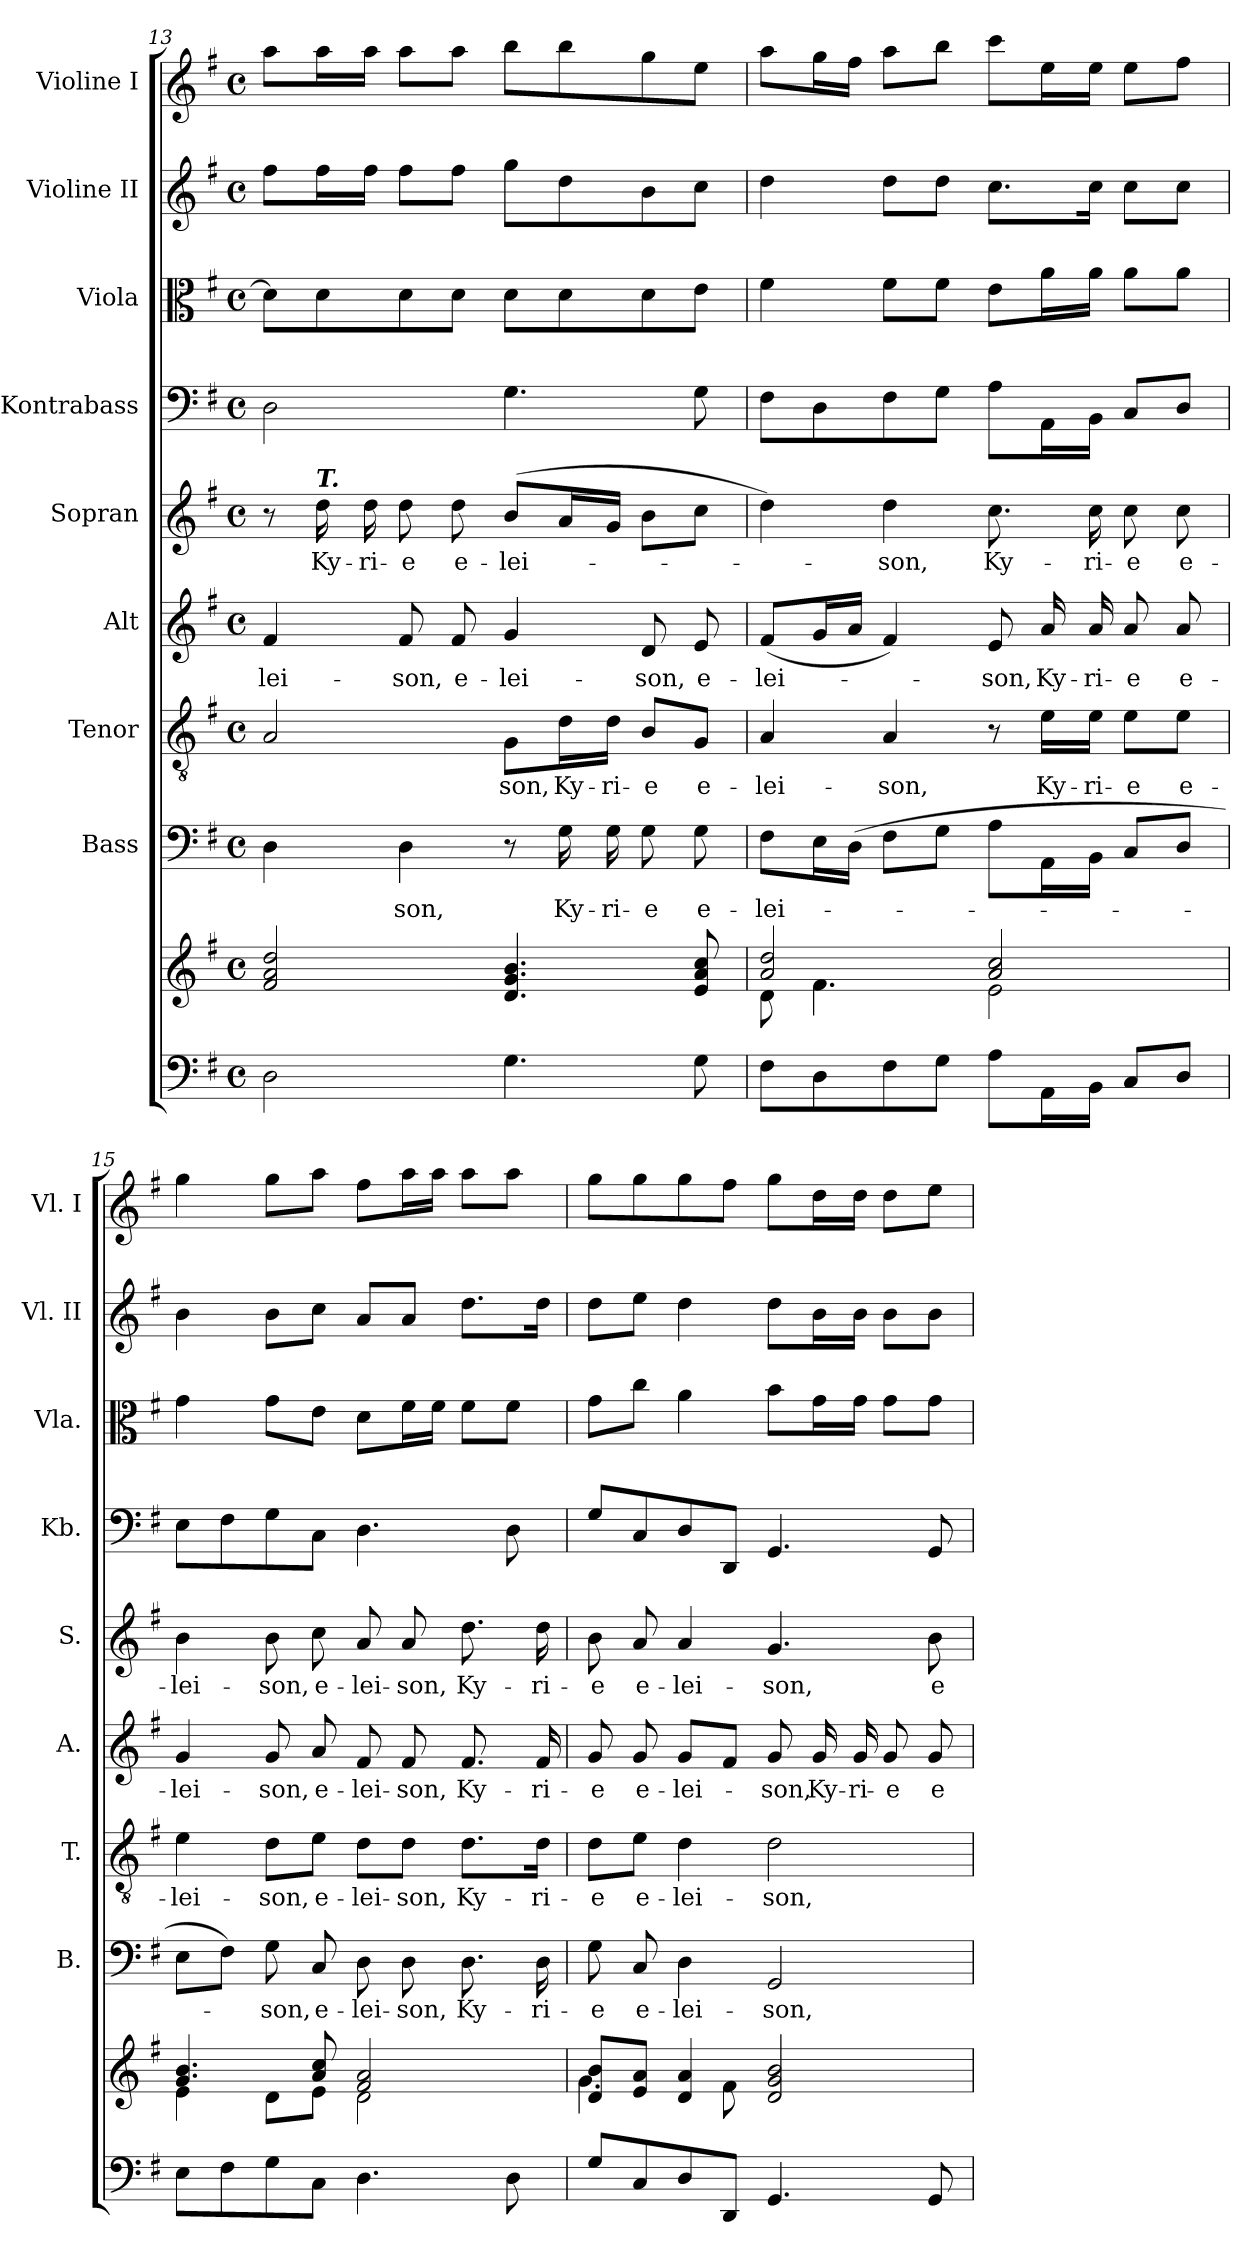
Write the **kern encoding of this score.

**kern	**kern	**kern	**text	**kern	**text	**kern	**text	**kern	**text	**kern	**kern	**kern	**kern
*part9	*part9	*part8	*part8	*part7	*part7	*part6	*part6	*part5	*part5	*part4	*part3	*part2	*part1
*staff10	*staff9	*staff8	*staff8	*staff7	*staff7	*staff6	*staff6	*staff5	*staff5	*staff4	*staff3	*staff2	*staff1
*	*	*I"Bass	*	*I"Tenor	*	*I"Alt	*	*I"Sopran	*	*I"Kontrabass	*I"Viola	*I"Violine II	*I"Violine I
*	*	*I'B.	*	*I'T.	*	*I'A.	*	*I'S.	*	*I'Kb.	*I'Vla.	*I'Vl. II	*I'Vl. I
!!LO:PB:g=z
*clefF4	*clefG2	*clefF4	*	*clefGv2	*	*clefG2	*	*clefG2	*	*clefF4	*clefC3	*clefG2	*clefG2
*	*	*	*	*	*	*	*	*	*	*ITrd7c12	*	*	*
*k[f#]	*k[f#]	*k[f#]	*	*k[f#]	*	*k[f#]	*	*k[f#]	*	*k[f#]	*k[f#]	*k[f#]	*k[f#]
*G:	*G:	*G:	*	*G:	*	*G:	*	*G:	*	*G:	*G:	*G:	*G:
*M4/4	*M4/4	*M4/4	*	*M4/4	*	*M4/4	*	*M4/4	*	*M4/4	*M4/4	*M4/4	*M4/4
*met(c)	*met(c)	*met(c)	*	*met(c)	*	*met(c)	*	*met(c)	*	*met(c)	*met(c)	*met(c)	*met(c)
=13	=13	=13	=13	=13	=13	=13	=13	=13	=13	=13	=13	=13	=13
!	!	!	!	!	!	!	!LO:LY:b	!	!	!	!	!	!
2D\	2f#/ 2a/ 2dd/	4D\	.	2A/	.	4f#/	-lei-	8r	.	2DD\	8d\L]	8ff#\L	8aa\L
!	!	!	!	!	!	!	!	!LO:TX:a:Bi:t=T.	!	!	!	!	!
!	!	!	!	!	!	!	!	!	!LO:LY:b	!	!	!	!
.	.	.	.	.	.	.	.	16dd\	Ky-	.	8d\	16ff#\L	16aa\L
!	!	!	!	!	!	!	!	!	!LO:LY:b	!	!	!	!
.	.	.	.	.	.	.	.	16dd\	-ri-	.	.	16ff#\JJ	16aa\JJ
!	!	!	!LO:LY:b	!	!	!	!LO:LY:b	!	!LO:LY:b	!	!	!	!
.	.	4D\	-son,	.	.	8f#/	-son,	8dd\	-e	.	8d\	8ff#\L	8aa\L
!	!	!	!	!	!	!	!LO:LY:b	!	!LO:LY:b	!	!	!	!
.	.	.	.	.	.	8f#/	e-	8dd\	e-	.	8d\J	8ff#\J	8aa\J
!	!	!	!	!	!LO:LY:b	!	!LO:LY:b	!	!LO:LY:b	!	!	!	!
4.G\	4.d/ 4.g/ 4.b/	8r	.	8G\L	-son,	4g/	-lei-	(>8b/L	-lei-	4.GG\	8d\L	8gg\L	8bb\L
!	!	!	!LO:LY:b	!	!LO:LY:b	!	!	!	!	!	!	!	!
.	.	16G\	Ky-	16d\L	Ky-	.	.	16a/L	.	.	8d\	8dd\	8bb\
!	!	!	!LO:LY:b	!	!LO:LY:b	!	!	!	!	!	!	!	!
.	.	16G\	-ri-	16d\JJ	-ri-	.	.	16g/JJ	.	.	.	.	.
!	!	!	!LO:LY:b	!	!LO:LY:b	!	!LO:LY:b	!	!	!	!	!	!
.	.	8G\	-e	8B/L	-e	8d/	-son,	8b\L	.	.	8d\	8b\	8gg\
!	!	!	!LO:LY:b	!	!LO:LY:b	!	!LO:LY:b	!	!	!	!	!	!
8G\	8e/ 8a/ 8cc/	8G\	e-	8G/J	e-	8e/	e-	8cc\J	.	8GG\	8e\J	8cc\J	8ee\J
=14	=14	=14	=14	=14	=14	=14	=14	=14	=14	=14	=14	=14	=14
*	*^	*	*	*	*	*	*	*	*	*	*	*	*
!	!	!	!	!LO:LY:b	!	!LO:LY:b	!	!LO:LY:b	!	!	!	!	!	!
8F#\L	2a/ 2dd/	8d\	8F#\L	-lei-	4A/	-lei-	(<8f#/L	-lei-	4dd\)	.	8FF#\L	4f#\	4dd\	8aa\L
8D\	.	4.f#\	16E\L	.	.	.	16g/L	.	.	.	8DD\	.	.	16gg\L
.	.	.	(>16D\JJ	.	.	.	16a/JJ	.	.	.	.	.	.	16ff#\JJ
!	!	!	!	!	!	!LO:LY:b	!	!	!	!LO:LY:b	!	!	!	!
8F#\	.	.	8F#\L	.	4A/	-son,	4f#/)	.	4dd\	-son,	8FF#\	8f#\L	8dd\L	8aa\L
8G\J	.	.	8G\J	.	.	.	.	.	.	.	8GG\J	8f#\J	8dd\J	8bb\J
!	!	!	!	!	!	!	!	!LO:LY:b	!	!LO:LY:b	!	!	!	!
8A\L	2a/ 2cc/	2e\	8A\L	.	8r	.	8e/	-son,	8.cc\	Ky-	8AA\L	8e\L	8.cc\L	8ccc\L
!	!	!	!	!	!	!LO:LY:b	!	!LO:LY:b	!	!	!	!	!	!
16AA\L	.	.	16AA\L	.	16e\LL	Ky-	16a/	Ky-	.	.	16AAA\L	16a\L	.	16ee\L
!	!	!	!	!	!	!LO:LY:b	!	!LO:LY:b	!	!LO:LY:b	!	!	!	!
16BB\JJ	.	.	16BB\JJ	.	16e\JJ	-ri-	16a/	-ri-	16cc\	-ri-	16BBB\JJ	16a\JJ	16cc\Jk	16ee\JJ
!	!	!	!	!	!	!LO:LY:b	!	!LO:LY:b	!	!LO:LY:b	!	!	!	!
8C/L	.	.	8C/L	.	8e\L	-e	8a/	-e	8cc\	-e	8CC/L	8a\L	8cc\L	8ee\L
!	!	!	!	!	!	!LO:LY:b	!	!LO:LY:b	!	!LO:LY:b	!	!	!	!
8D/J	.	.	8D/J	.	8e\J	e-	8a/	e-	8cc\	e-	8DD/J	8a\J	8cc\J	8ff#\J
=15	=15	=15	=15	=15	=15	=15	=15	=15	=15	=15	=15	=15	=15	=15
!	!	!	!	!	!	!LO:LY:b	!	!LO:LY:b	!	!LO:LY:b	!	!	!	!
8E\L	4.g/ 4.b/	4e\	8E\L	.	4e\	-lei-	4g/	-lei-	4b\	-lei-	8EE\L	4g\	4b\	4gg\
8F#\	.	.	8F#\J)	.	.	.	.	.	.	.	8FF#\	.	.	.
!	!	!	!	!LO:LY:b	!	!LO:LY:b	!	!LO:LY:b	!	!LO:LY:b	!	!	!	!
8G\	.	8d\L	8G\	-son,	8d\L	-son,	8g/	-son,	8b\	-son,	8GG\	8g\L	8b\L	8gg\L
!	!	!	!	!LO:LY:b	!	!LO:LY:b	!	!LO:LY:b	!	!LO:LY:b	!	!	!	!
8C\J	8a/ 8cc/	8e\J	8C/	e-	8e\J	e-	8a/	e-	8cc\	e-	8CC\J	8e\J	8cc\J	8aa\J
!	!	!	!	!LO:LY:b	!	!LO:LY:b	!	!LO:LY:b	!	!LO:LY:b	!	!	!	!
4.D\	2f#/ 2a/	2d\	8D\	-lei-	8d\L	-lei-	8f#/	-lei-	8a/	-lei-	4.DD\	8d\L	8a/L	8ff#\L
!	!	!	!	!LO:LY:b	!	!LO:LY:b	!	!LO:LY:b	!	!LO:LY:b	!	!	!	!
.	.	.	8D\	-son,	8d\J	-son,	8f#/	-son,	8a/	-son,	.	16f#\L	8a/J	16aa\L
.	.	.	.	.	.	.	.	.	.	.	.	16f#\JJ	.	16aa\JJ
!	!	!	!	!LO:LY:b	!	!LO:LY:b	!	!LO:LY:b	!	!LO:LY:b	!	!	!	!
.	.	.	8.D\	Ky-	8.d\L	Ky-	8.f#/	Ky-	8.dd\	Ky-	.	8f#\L	8.dd\L	8aa\L
8D\	.	.	.	.	.	.	.	.	.	.	8DD\	8f#\J	.	8aa\J
!	!	!	!	!LO:LY:b	!	!LO:LY:b	!	!LO:LY:b	!	!LO:LY:b	!	!	!	!
.	.	.	16D\	-ri-	16d\Jk	-ri-	16f#/	-ri-	16dd\	-ri-	.	.	16dd\Jk	.
!!LO:PB:g=z
=16	=16	=16	=16	=16	=16	=16	=16	=16	=16	=16	=16	=16	=16	=16
!	!	!	!	!LO:LY:b	!	!LO:LY:b	!	!LO:LY:b	!	!LO:LY:b	!	!	!	!
8G/L	8d/ 8b/L	4.g\	8G\	-e	8d\L	-e	8g/	-e	8b\	-e	8GG/L	8g\L	8dd\L	8gg\L
!	!	!	!	!LO:LY:b	!	!LO:LY:b	!	!LO:LY:b	!	!LO:LY:b	!	!	!	!
8C/	8e/ 8a/J	.	8C/	e-	8e\J	e-	8g/	e-	8a/	e-	8CC/	8cc\J	8ee\J	8gg\
!	!	!	!	!LO:LY:b	!	!LO:LY:b	!	!LO:LY:b	!	!LO:LY:b	!	!	!	!
8D/	4d/ 4a/	.	4D\	-lei-	4d\	-lei-	8g/L	-lei-	4a/	-lei-	8DD/	4a\	4dd\	8gg\
8DD/J	.	8f#\	.	.	.	.	8f#/J	.	.	.	8DDD/J	.	.	8ff#\J
!	!	!	!	!LO:LY:b	!	!LO:LY:b	!	!LO:LY:b	!	!LO:LY:b	!	!	!	!
4.GG/	2d/ 2g/ 2b/	2ryy	2GG/	-son,	2d\	-son,	8g/	-son,	4.g/	-son,	4.GGG/	8b\L	8dd\L	8gg\L
!	!	!	!	!	!	!	!	!LO:LY:b	!	!	!	!	!	!
.	.	.	.	.	.	.	16g/	Ky-	.	.	.	16g\L	16b\L	16dd\L
!	!	!	!	!	!	!	!	!LO:LY:b	!	!	!	!	!	!
.	.	.	.	.	.	.	16g/	-ri-	.	.	.	16g\JJ	16b\JJ	16dd\JJ
!	!	!	!	!	!	!	!	!LO:LY:b	!	!	!	!	!	!
.	.	.	.	.	.	.	8g/	-e	.	.	.	8g\L	8b\L	8dd\L
!	!	!	!	!	!	!	!	!LO:LY:b	!	!LO:LY:b	!	!	!	!
8GG/	.	.	.	.	.	.	8g/	e-	8b\	e-	8GGG/	8g\J	8b\J	8ee\J
*	*v	*v	*	*	*	*	*	*	*	*	*	*	*	*
=	=	=	=	=	=	=	=	=	=	=	=	=	=
*-	*-	*-	*-	*-	*-	*-	*-	*-	*-	*-	*-	*-	*-
